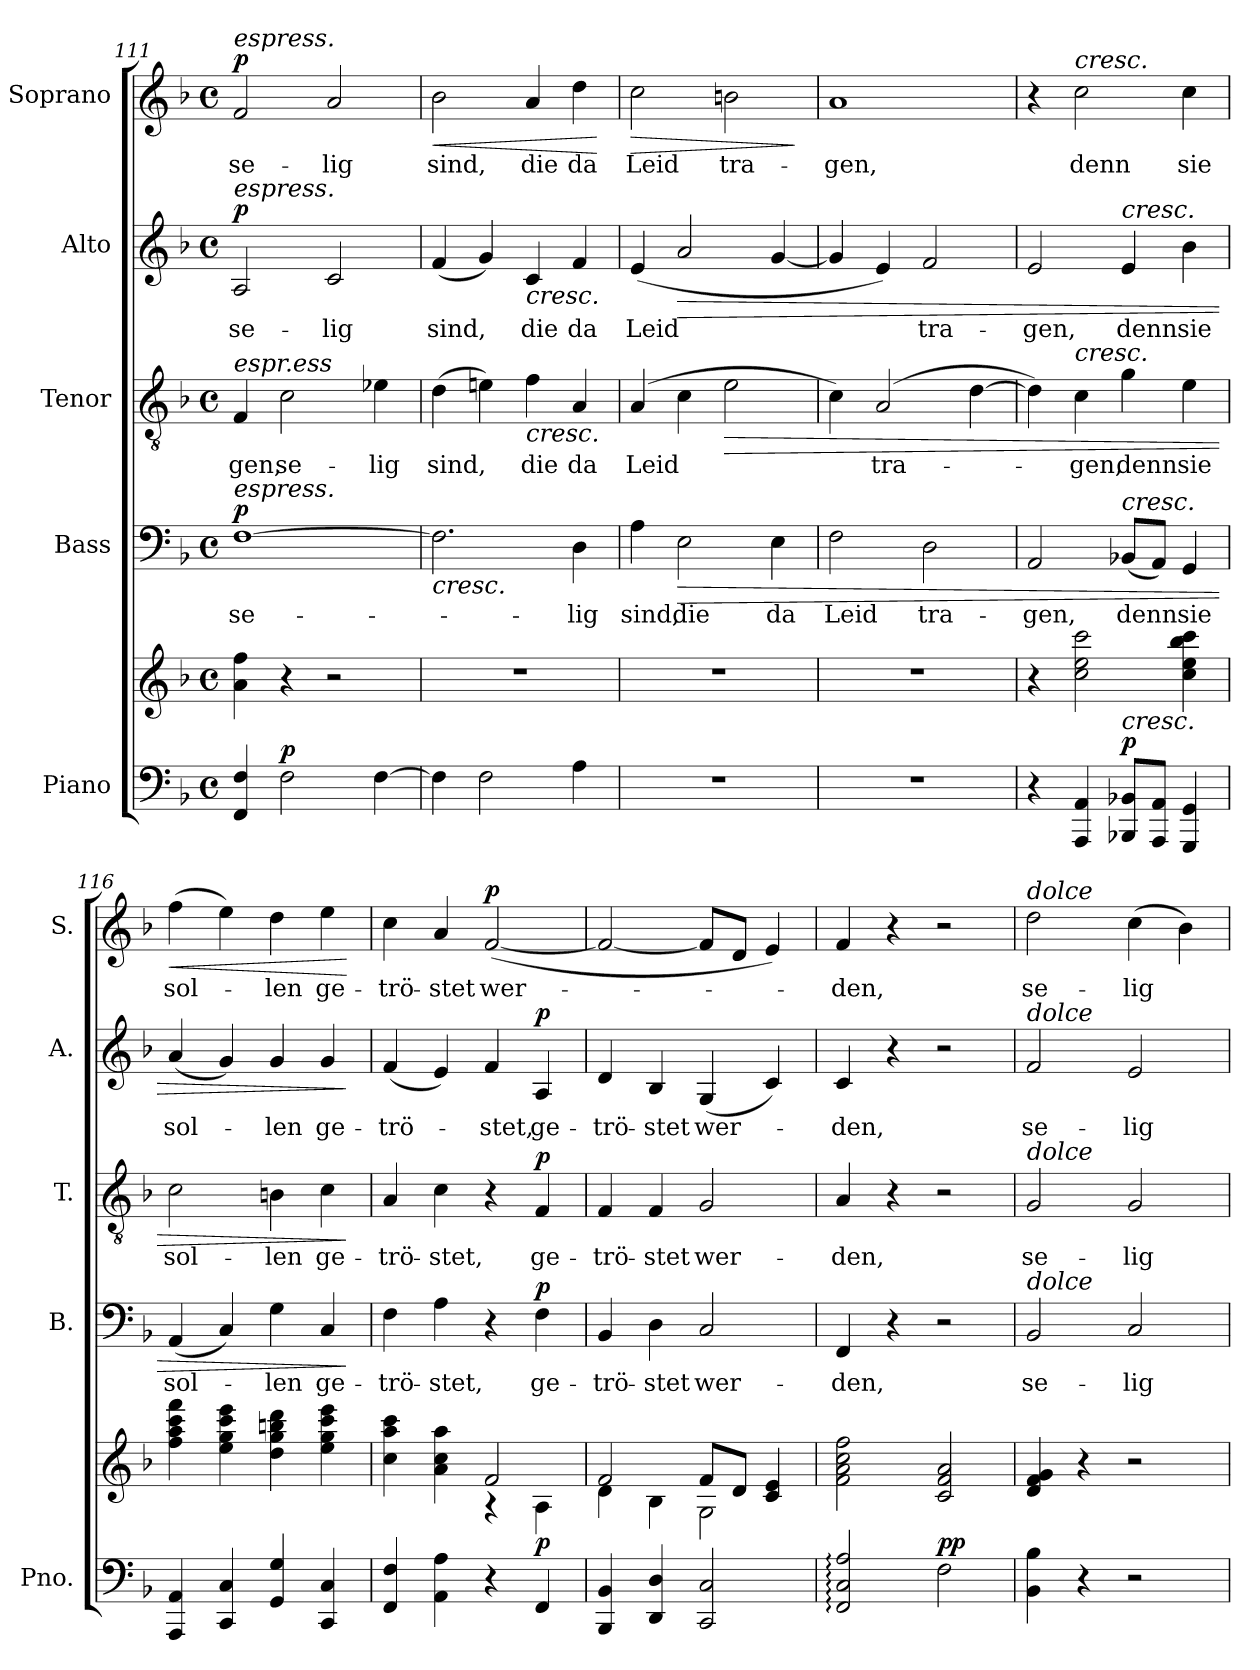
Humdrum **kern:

**kern	**kern	**dynam	**kern	**text	**dynam	**kern	**text	**dynam	**kern	**text	**dynam	**kern	**text	**dynam
*part5	*part5	*part5	*part4	*part4	*part4	*part3	*part3	*part3	*part2	*part2	*part2	*part1	*part1	*part1
*staff6	*staff5	*staff5/6	*staff4	*staff4	*staff4	*staff3	*staff3	*staff3	*staff2	*staff2	*staff2	*staff1	*staff1	*staff1
*I"Piano	*	*	*I"Bass	*	*	*I"Tenor	*	*	*I"Alto	*	*	*I"Soprano	*	*
*I'Pno.	*	*	*I'B.	*	*	*I'T.	*	*	*I'A.	*	*	*I'S.	*	*
*clefF4	*clefG2	*	*clefF4	*	*	*clefGv2	*	*	*clefG2	*	*	*clefG2	*	*
*k[b-]	*k[b-]	*	*k[b-]	*	*	*k[b-]	*	*	*k[b-]	*	*	*k[b-]	*	*
*M4/4	*M4/4	*	*M4/4	*	*	*M4/4	*	*	*M4/4	*	*	*M4/4	*	*
*met(c)	*met(c)	*	*met(c)	*	*	*met(c)	*	*	*met(c)	*	*	*met(c)	*	*
=111	=111	=111	=111	=111	=111	=111	=111	=111	=111	=111	=111	=111	=111	=111
!	!	!	!	!	!	!	!	!	!	!	!	!LO:TX:a:i:t=espress.	!	!
!	!	!	!	!	!	!	!	!	!LO:TX:a:i:t=espress.	!	!	!	!	!
!	!	!	!	!	!	!LO:TX:a:i:t=espr.ess	!	!	!	!	!	!	!	!
!	!	!	!LO:TX:a:i:t=espress.	!	!	!	!	!	!	!	!	!	!	!
!	!	!	!	!LO:LY:b	!LO:DY:a	!	!LO:LY:b	!	!	!LO:LY:b	!LO:DY:a	!	!LO:LY:b	!LO:DY:a
4FF/ 4F/	4a\ 4ff\	.	[1F	se-	p	4F/	-gen,	.	2A/	se-	p	2f/	se-	p
!	!	!LO:DY:a=2	!	!	!	!	!LO:LY:b	!	!	!	!	!	!	!
2F\	4r	p	.	.	.	2c\	se-	.	.	.	.	.	.	.
!	!	!	!	!	!	!	!	!	!	!LO:LY:b	!	!	!LO:LY:b	!
.	2r	.	.	.	.	.	.	.	2c/	-lig	.	2a/	-lig	.
!	!	!	!	!	!	!	!LO:LY:b	!	!	!	!	!	!	!
[4F\	.	.	.	.	.	4e-X\	-lig	.	.	.	.	.	.	.
=112	=112	=112	=112	=112	=112	=112	=112	=112	=112	=112	=112	=112	=112	=112
!	!	!	!	!	!LO:HP:b	!	!LO:LY:b	!	!	!LO:LY:b	!	!	!LO:LY:b	!LO:HP:b
4F\]	1r	.	2.F\]	.	<	(>4d\	sind,	.	(<4f/	sind,	.	2b-\	sind,	<
2F\	.	.	.	.	.	4en\)	.	.	4g/)	.	.	.	.	.
!	!	!	!	!	!	!	!LO:LY:b	!LO:HP:b	!	!LO:LY:b	!LO:HP:b	!	!LO:LY:b	!
.	.	.	.	.	.	4f\	die	<	4c/	die	<	4a/	die	.
!	!	!	!	!LO:LY:b	!	!	!LO:LY:b	!	!	!LO:LY:b	!	!	!LO:LY:b	!
4A\	.	.	4D\	-lig	.	4A/	da	.	4f/	da	.	4dd\	da	.
.	.	.	.	.	.	.	.	.	.	.	.	.	.	[
=113	=113	=113	=113	=113	=113	=113	=113	=113	=113	=113	=113	=113	=113	=113
!	!	!	!	!LO:LY:b	!	!	!LO:LY:b	!	!	!LO:LY:b	!	!	!LO:LY:b	!LO:HP:b
1r	1r	.	4A\	sind,	.	(>4A/	Leid	.	(>4e/	Leid	.	2cc\	Leid	>
!	!	!	!	!LO:LY:b	!LO:HP:b	!	!	!	!	!	!LO:HP:b	!	!	!
.	.	.	2E\	die	>	4c\	.	.	2a/	.	>	.	.	.
!	!	!	!	!	!	!	!	!LO:HP:b	!	!	!	!	!LO:LY:b	!
.	.	.	.	.	.	2e\	.	>	.	.	.	2bn\	tra-	.
!	!	!	!	!LO:LY:b	!	!	!	!	!	!	!	!	!	!
.	.	.	4E\	da	.	.	.	.	[4g/	.	.	.	.	.
.	.	.	.	.	[	.	.	[	.	.	.	.	.	]
=114	=114	=114	=114	=114	=114	=114	=114	=114	=114	=114	=114	=114	=114	=114
!	!	!	!	!LO:LY:b	!	!	!	!	!	!	!	!	!LO:LY:b	!
1r	1r	.	2F\	Leid	.	4c\)	.	.	4g/]	.	.	1a	-gen,	.
!	!	!	!	!	!	!	!LO:LY:b	!	!	!	!	!	!	!
.	.	.	.	.	.	(>2A/	tra-	.	4e/)	.	[	.	.	.
!	!	!	!	!LO:LY:b	!	!	!	!	!	!LO:LY:b	!	!	!	!
.	.	.	2D\	tra-	.	.	.	.	2f/	tra-	.	.	.	.
.	.	.	.	.	.	[4d\	.	.	.	.	.	.	.	.
=115	=115	=115	=115	=115	=115	=115	=115	=115	=115	=115	=115	=115	=115	=115
!	!	!	!	!LO:LY:b	!	!	!	!	!	!LO:LY:b	!	!	!	!
4r	4r	.	2AA/	-gen,	.	4d\])	.	.	2e/	-gen,	.	4r	.	.
!	!	!	!	!	!	!	!	!	!	!	!	!LO:TX:a:i:t=cresc.	!	!
!	!	!	!	!	!	!LO:TX:a:i:t=cresc.	!	!	!	!	!	!	!	!
!	!	!	!	!	!	!	!LO:LY:b	!	!	!	!	!	!LO:LY:b	!
4AAA/ 4AA/	2cc\ 2ee\ 2ccc\	.	.	.	.	4c\	-gen,	.	.	.	.	2cc\	denn	.
!	!	!	!	!	!	!	!	!	!LO:TX:a:i:t=cresc.	!	!	!	!	!
!	!	!	!LO:TX:a:i:t=cresc.	!	!	!	!	!	!	!	!	!	!	!
!LO:TX:a:i:t=cresc.	!	!	!	!	!	!	!	!	!	!	!	!	!	!
!	!	!LO:DY:a=2	!	!LO:LY:b	!	!	!LO:LY:b	!	!	!LO:LY:b	!	!	!	!
8BBB-X/ 8BB-X/L	.	p	(<8BB-X/L	denn	.	4g\	denn	.	4e/	denn	.	.	.	.
8AAA/ 8AA/J	.	.	8AA/J)	.	.	.	.	.	.	.	.	.	.	.
!	!	!	!	!LO:LY:b	!	!	!LO:LY:b	!	!	!LO:LY:b	!	!	!LO:LY:b	!
4GGG/ 4GG/	4cc\ 4ee\ 4bb-\ 4ccc\	.	4GG/	sie	.	4e\	sie	.	4b-\	sie	.	4cc\	sie	.
=116	=116	=116	=116	=116	=116	=116	=116	=116	=116	=116	=116	=116	=116	=116
!	!	!	!	!LO:LY:b	!	!	!LO:LY:b	!	!	!LO:LY:b	!	!	!LO:LY:b	!LO:HP:b
4AAA/ 4AA/	4ff\ 4aa\ 4ccc\ 4fff\	.	(<4AA/	sol-	.	2c\	sol-	.	(<4a/	sol-	.	(>4ff\	sol-	<
4CC/ 4C/	4ee\ 4gg\ 4ccc\ 4eee\	.	4C/)	.	.	.	.	.	4g/)	.	.	4ee\)	.	.
!	!	!	!	!LO:LY:b	!	!	!LO:LY:b	!	!	!LO:LY:b	!	!	!LO:LY:b	!
4GG/ 4G/	4dd\ 4gg\ 4bbn\ 4ddd\	.	4G\	-len	.	4Bn\	-len	.	4g/	-len	.	4dd\	-len	.
!	!	!	!	!LO:LY:b	!	!	!LO:LY:b	!	!	!LO:LY:b	!	!	!LO:LY:b	!
4CC/ 4C/	4ee\ 4gg\ 4ccc\ 4eee\	.	4C/	ge-	.	4c\	ge-	.	4g/	ge-	.	4ee\	ge-	.
.	.	.	.	.	]	.	.	]	.	.	]	.	.	[
=117	=117	=117	=117	=117	=117	=117	=117	=117	=117	=117	=117	=117	=117	=117
*	*^	*	*	*	*	*	*	*	*	*	*	*	*	*
!	!	!	!	!	!LO:LY:b	!	!	!LO:LY:b	!	!	!LO:LY:b	!	!	!LO:LY:b	!
4FF/ 4F/	4cc\ 4aa\ 4ccc\	2ryy	.	4F\	-trö-	.	4A/	-trö-	.	(<4f/	-trö-	.	4cc\	-trö-	.
!	!	!	!	!	!LO:LY:b	!	!	!LO:LY:b	!	!	!	!	!	!LO:LY:b	!
4AA\ 4A\	4a\ 4cc\ 4aa\	.	.	4A\	-stet,	.	4c\	-stet,	.	4e/)	.	.	4a/	-stet	.
!	!	!	!	!	!	!	!	!	!	!	!LO:LY:b	!	!	!LO:LY:b	!LO:DY:a
4r	2f/	4r	.	4r	.	.	4r	.	.	4f/	-stet,	.	(<[2f/	wer-	p
!	!	!	!LO:DY:a=2	!	!LO:LY:b	!LO:DY:a	!	!LO:LY:b	!LO:DY:a	!	!LO:LY:b	!LO:DY:a	!	!	!
4FF/	.	4A\	p	4F\	ge-	p	4F/	ge-	p	4A/	ge-	p	.	.	.
=118	=118	=118	=118	=118	=118	=118	=118	=118	=118	=118	=118	=118	=118	=118	=118
!	!	!	!	!	!LO:LY:b	!	!	!LO:LY:b	!	!	!LO:LY:b	!	!	!	!
4BBB-/ 4BB-/	2f/	4d\	.	4BB-/	-trö-	.	4F/	-trö-	.	4d/	-trö-	.	2f/_	.	.
!	!	!	!	!	!LO:LY:b	!	!	!LO:LY:b	!	!	!LO:LY:b	!	!	!	!
4DD/ 4D/	.	4B-\	.	4D\	-stet	.	4F/	-stet	.	4B-/	-stet	.	.	.	.
!	!	!	!	!	!LO:LY:b	!	!	!LO:LY:b	!	!	!LO:LY:b	!	!	!	!
2CC/ 2C/	8f/L	2G\	.	2C/	wer-	.	2G/	wer-	.	(<4G/	wer-	.	8f/L]	.	.
.	8d/J	.	.	.	.	.	.	.	.	.	.	.	8d/J	.	.
.	4c/ 4e/	.	.	.	.	.	.	.	.	4c/)	.	.	4e/)	.	.
*	*v	*v	*	*	*	*	*	*	*	*	*	*	*	*	*
=119	=119	=119	=119	=119	=119	=119	=119	=119	=119	=119	=119	=119	=119	=119
!	!	!	!	!LO:LY:b	!	!	!LO:LY:b	!	!	!LO:LY:b	!	!	!LO:LY:b	!
2FF/: 2C/: 2A/:	2f\ 2a\ 2cc\ 2ff\	.	4FF/	-den,	.	4A/	-den,	.	4c/	-den,	.	4f/	-den,	.
.	.	.	4r	.	.	4r	.	.	4r	.	.	4r	.	.
!	!	!LO:DY:a=2	!	!	!	!	!	!	!	!	!	!	!	!
2F\	2c/ 2f/ 2a/	pp	2r	.	.	2r	.	.	2r	.	.	2r	.	.
=120	=120	=120	=120	=120	=120	=120	=120	=120	=120	=120	=120	=120	=120	=120
!	!	!	!	!	!	!	!	!	!	!	!	!LO:TX:a:i:t=dolce	!	!
!	!	!	!	!	!	!	!	!	!LO:TX:a:i:t=dolce	!	!	!	!	!
!	!	!	!	!	!	!LO:TX:a:i:t=dolce	!	!	!	!	!	!	!	!
!	!	!	!LO:TX:a:i:t=dolce	!	!	!	!	!	!	!	!	!	!	!
!	!	!	!	!LO:LY:b	!	!	!LO:LY:b	!	!	!LO:LY:b	!	!	!LO:LY:b	!
4BB-\ 4B-\	4d/ 4f/ 4g/	.	2BB-/	se-	.	2G/	se-	.	2f/	se-	.	2dd\	se-	.
4r	4r	.	.	.	.	.	.	.	.	.	.	.	.	.
!	!	!	!	!LO:LY:b	!	!	!LO:LY:b	!	!	!LO:LY:b	!	!	!LO:LY:b	!
2r	2r	.	2C/	-lig	.	2G/	-lig	.	2e/	-lig	.	(>4cc\	-lig	.
.	.	.	.	.	.	.	.	.	.	.	.	4b-\)	.	.
=	=	=	=	=	=	=	=	=	=	=	=	=	=	=
*-	*-	*-	*-	*-	*-	*-	*-	*-	*-	*-	*-	*-	*-	*-
